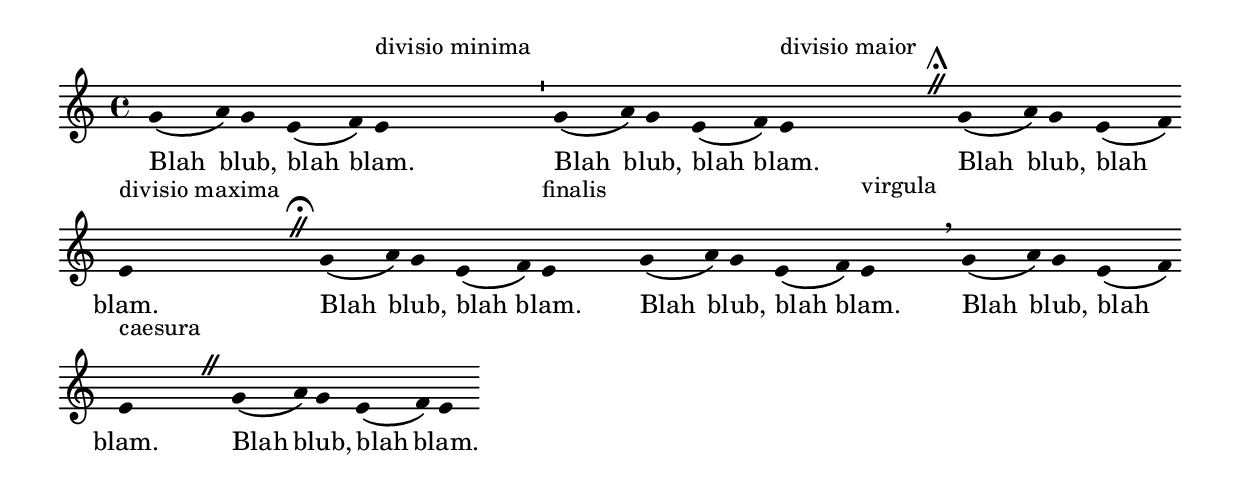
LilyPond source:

% possible rename to ancient- or gregorian- ?
\header {
    texidoc = "@cindex Divisiones
Divisiones are gregorian variants of breathing signs.
Choices are @code{divisioMinima}, @code{divisioMaior},
@code{divisioMaxima} and @code{finalis}, @code{virgula} and
@code{caesura}.
" }

\version "2.3.4"

\include "gregorian-init.ly"

\score {
 <<
	\context Voice  \transpose c c' {
	    \set Score.timing = ##f
	    \set Score.barAlways = ##t
	    \override TextScript  #'padding = #3
	    \override Staff.BarLine  #'transparent = ##t
	    \override Stem  #'transparent = ##t
            g4( a) g e( f) e
            ^\markup { "divisio minima" }
	    \divisioMinima
            g4( a) g e( f) e
            ^\markup { "divisio maior" }
	    \divisioMaior
            g4( a) g e( f) e
            ^\markup { "divisio maxima" }
	    \divisioMaxima
            g4( a) g e( f) e
            ^\markup { "finalis" }
	    \finalis
            g4( a) g e( f) e

            ^\markup { "virgula" }
	    \virgula
            g4( a) g e( f) e
            ^\markup { "caesura" }
	    \caesura
            g4( a) g e( f) e
	}
	\lyricsto "" \new  Lyrics \lyrics {
	    Blah blub, blah blam.
	    Blah blub, blah blam.
	    Blah blub, blah blam.
	    Blah blub, blah blam.
	    Blah blub, blah blam.
	    Blah blub, blah blam.
	    Blah blub, blah blam.
	}
    >>
}
